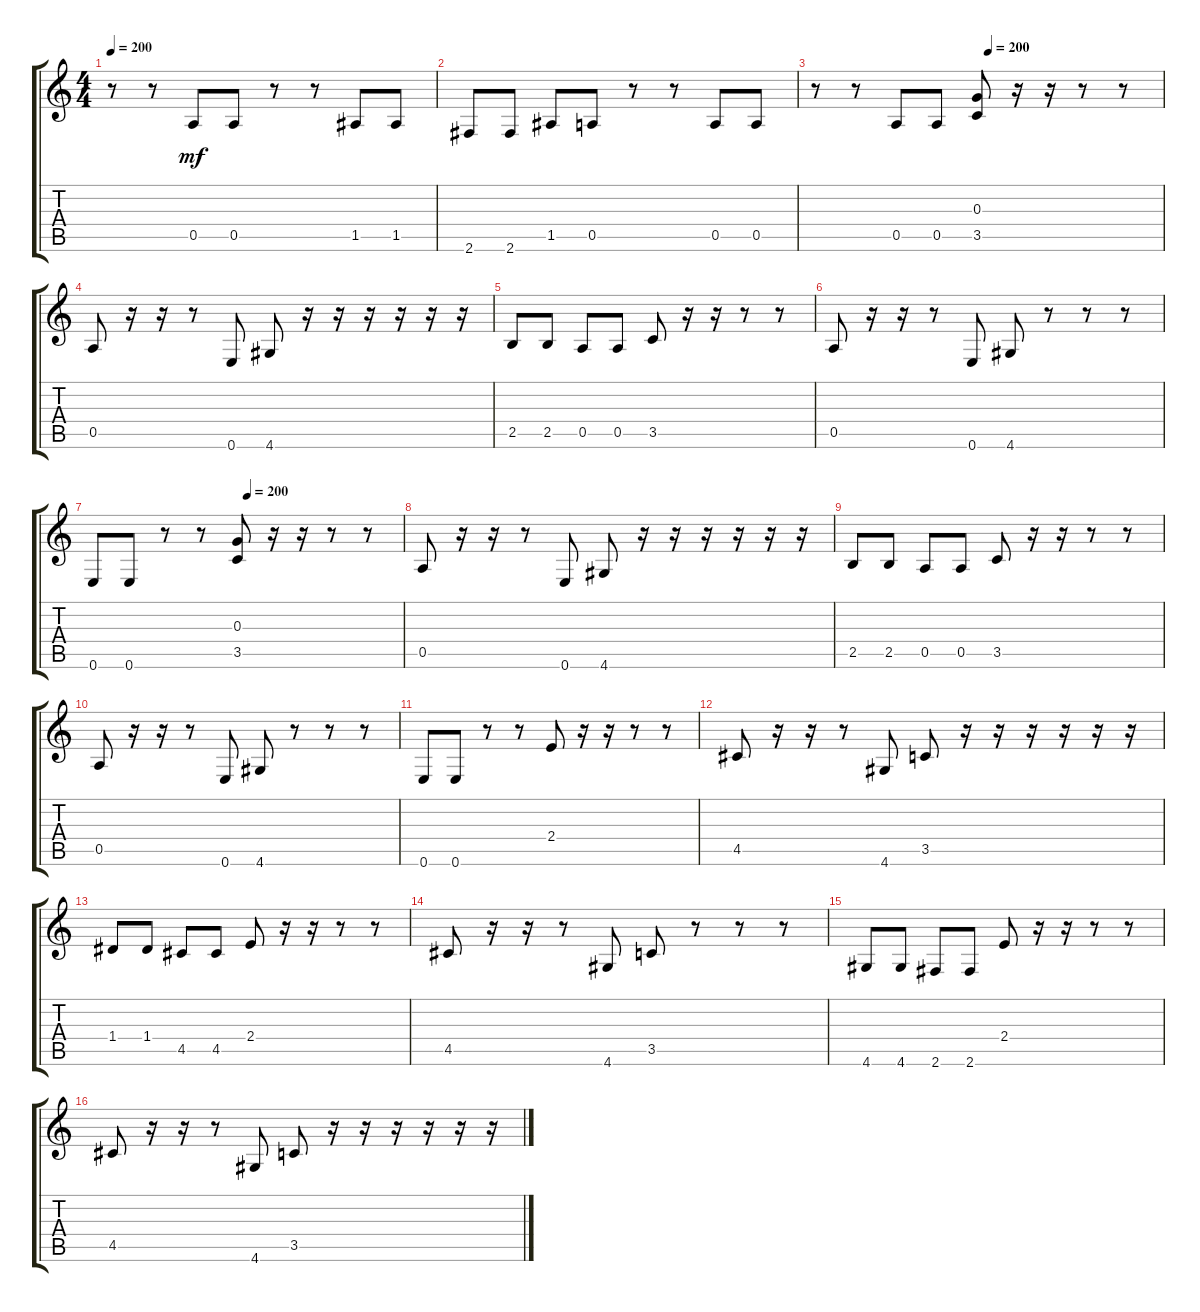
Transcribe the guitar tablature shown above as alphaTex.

\track "" {instrument distortionguitar}
\staff {score tabs}
\tuning (E4 B3 G3 D3 A2 E2) {hide}
\ts (4 4)
\tempo 200
\clef g2
\ks c
r.8{dy mf} r.8 0.5.8 0.5.8 r.8 r.8 1.5.8 1.5.8 |
2.6.8 2.6.8 1.5.8 0.5.8 r.8 r.8 0.5.8 0.5.8 |
\tempo (200 0.5)
r.8 r.8 0.5.8 0.5.8 (0.3 3.5).8 r.16 r.16 r.8 r.8 |
0.5.8 r.16 r.16 r.8 0.6.8 4.6.8 r.16 r.16 r.16 r.16 r.16 r.16 |
2.5.8 2.5.8 0.5.8 0.5.8 3.5.8 r.16 r.16 r.8 r.8 |
0.5.8 r.16 r.16 r.8 0.6.8 4.6.8 r.8 r.8 r.8 |
\tempo (200 0.5)
0.6.8 0.6.8 r.8 r.8 (0.3 3.5).8 r.16 r.16 r.8 r.8 |
0.5.8 r.16 r.16 r.8 0.6.8 4.6.8 r.16 r.16 r.16 r.16 r.16 r.16 |
2.5.8 2.5.8 0.5.8 0.5.8 3.5.8 r.16 r.16 r.8 r.8 |
0.5.8 r.16 r.16 r.8 0.6.8 4.6.8 r.8 r.8 r.8 |
0.6.8 0.6.8 r.8 r.8 2.4.8 r.16 r.16 r.8 r.8 |
4.5.8 r.16 r.16 r.8 4.6.8 3.5.8 r.16 r.16 r.16 r.16 r.16 r.16 |
1.4.8 1.4.8 4.5.8 4.5.8 2.4.8 r.16 r.16 r.8 r.8 |
4.5.8 r.16 r.16 r.8 4.6.8 3.5.8 r.8 r.8 r.8 |
4.6.8 4.6.8 2.6.8 2.6.8 2.4.8 r.16 r.16 r.8 r.8 |
4.5.8 r.16 r.16 r.8 4.6.8 3.5.8 r.16 r.16 r.16 r.16 r.16 r.16
